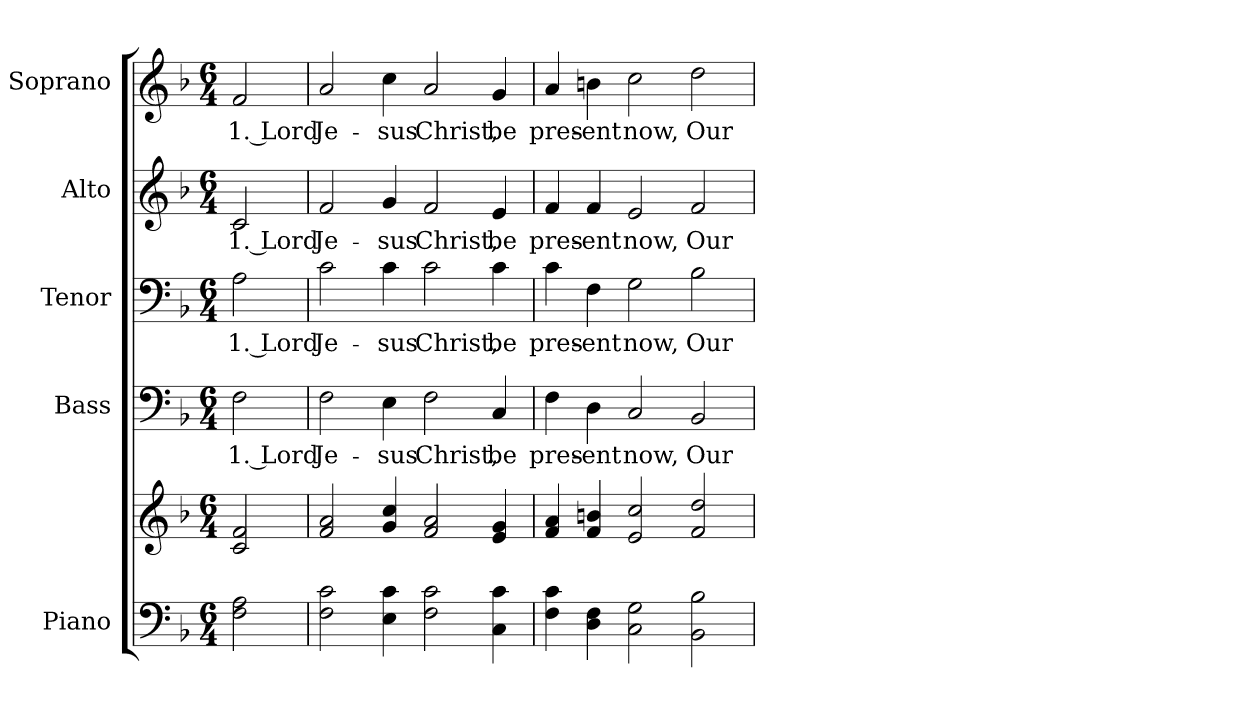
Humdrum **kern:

**kern	**kern	**kern	**text	**kern	**text	**kern	**text	**kern	**text
*part5	*part5	*part4	*part4	*part3	*part3	*part2	*part2	*part1	*part1
*staff6	*staff5	*staff4	*staff4	*staff3	*staff3	*staff2	*staff2	*staff1	*staff1
*I"Piano	*	*I"Bass	*	*I"Tenor	*	*I"Alto	*	*I"Soprano	*
*I'Pno.	*	*I'B.	*	*I'T.	*	*I'A.	*	*I'S.	*
!!LO:PB:g=z
*clefF4	*clefG2	*clefF4	*	*clefF4	*	*clefG2	*	*clefG2	*
*k[b-]	*k[b-]	*k[b-]	*	*k[b-]	*	*k[b-]	*	*k[b-]	*
*F:	*F:	*F:	*	*F:	*	*F:	*	*F:	*
*M6/4	*M6/4	*M6/4	*	*M6/4	*	*M6/4	*	*M6/4	*
*MM185	*MM185	*MM185	*	*MM185	*	*MM185	*	*MM185	*
=1	=1	=1	=1	=1	=1	=1	=1	=1	=1
!	!	!	!LO:LY:b:color=#000000	!	!	!	!	!	!
!	!	!	!	!	!LO:LY:b:color=#000000	!	!	!	!
!	!	!	!	!	!	!	!LO:LY:b:color=#000000	!	!
!	!	!	!	!	!	!	!	!	!LO:LY:b:color=#000000
2Fi\ 2Ai	2ci/ 2fi	2Fi\	1. Lord	2Ai\	1. Lord	2ci/	1. Lord	2fi/	1. Lord
=2	=2	=2	=2	=2	=2	=2	=2	=2	=2
!	!	!	!LO:LY:b:color=#000000	!	!	!	!	!	!
!	!	!	!	!	!LO:LY:b:color=#000000	!	!	!	!
!	!	!	!	!	!	!	!LO:LY:b:color=#000000	!	!
!	!	!	!	!	!	!	!	!	!LO:LY:b:color=#000000
2Fi\ 2ci	2fi/ 2ai	2Fi\	Je-	2ci\	Je-	2fi/	Je-	2ai/	Je-
!	!	!	!LO:LY:b:color=#000000	!	!	!	!	!	!
!	!	!	!	!	!LO:LY:b:color=#000000	!	!	!	!
!	!	!	!	!	!	!	!LO:LY:b:color=#000000	!	!
!	!	!	!	!	!	!	!	!	!LO:LY:b:color=#000000
4Ei\ 4ci	4gi/ 4cci	4Ei\	-sus	4ci\	-sus	4gi/	-sus	4cci\	-sus
!	!	!	!LO:LY:b:color=#000000	!	!	!	!	!	!
!	!	!	!	!	!LO:LY:b:color=#000000	!	!	!	!
!	!	!	!	!	!	!	!LO:LY:b:color=#000000	!	!
!	!	!	!	!	!	!	!	!	!LO:LY:b:color=#000000
2Fi\ 2ci	2fi/ 2ai	2Fi\	Christ,	2ci\	Christ,	2fi/	Christ,	2ai/	Christ,
!	!	!	!LO:LY:b:color=#000000	!	!	!	!	!	!
!	!	!	!	!	!LO:LY:b:color=#000000	!	!	!	!
!	!	!	!	!	!	!	!LO:LY:b:color=#000000	!	!
!	!	!	!	!	!	!	!	!	!LO:LY:b:color=#000000
4Ci\ 4ci	4ei/ 4gi	4Ci/	be	4ci\	be	4ei/	be	4gi/	be
!!LO:PB:g=z
=3	=3	=3	=3	=3	=3	=3	=3	=3	=3
!	!	!	!LO:LY:b:color=#000000	!	!	!	!	!	!
!	!	!	!	!	!LO:LY:b:color=#000000	!	!	!	!
!	!	!	!	!	!	!	!LO:LY:b:color=#000000	!	!
!	!	!	!	!	!	!	!	!	!LO:LY:b:color=#000000
4Fi\ 4ci	4fi/ 4ai	4Fi\	pres-	4ci\	pres-	4fi/	pres-	4ai/	pres-
!	!	!	!LO:LY:b:color=#000000	!	!	!	!	!	!
!	!	!	!	!	!LO:LY:b:color=#000000	!	!	!	!
!	!	!	!	!	!	!	!LO:LY:b:color=#000000	!	!
!	!	!	!	!	!	!	!	!	!LO:LY:b:color=#000000
4Di\ 4Fi	4fi/ 4bni	4Di\	-ent	4Fi\	-ent	4fi/	-ent	4bni\	-ent
!	!	!	!LO:LY:b:color=#000000	!	!	!	!	!	!
!	!	!	!	!	!LO:LY:b:color=#000000	!	!	!	!
!	!	!	!	!	!	!	!LO:LY:b:color=#000000	!	!
!	!	!	!	!	!	!	!	!	!LO:LY:b:color=#000000
2Ci\ 2Gi	2ei/ 2cci	2Ci/	now,	2Gi\	now,	2ei/	now,	2cci\	now,
!	!	!	!LO:LY:b:color=#000000	!	!	!	!	!	!
!	!	!	!	!	!LO:LY:b:color=#000000	!	!	!	!
!	!	!	!	!	!	!	!LO:LY:b:color=#000000	!	!
!	!	!	!	!	!	!	!	!	!LO:LY:b:color=#000000
2BB-i\ 2B-i	2fi/ 2ddi	2BB-i/	Our	2B-i\	Our	2fi/	Our	2ddi\	Our
=	=	=	=	=	=	=	=	=	=
*-	*-	*-	*-	*-	*-	*-	*-	*-	*-
